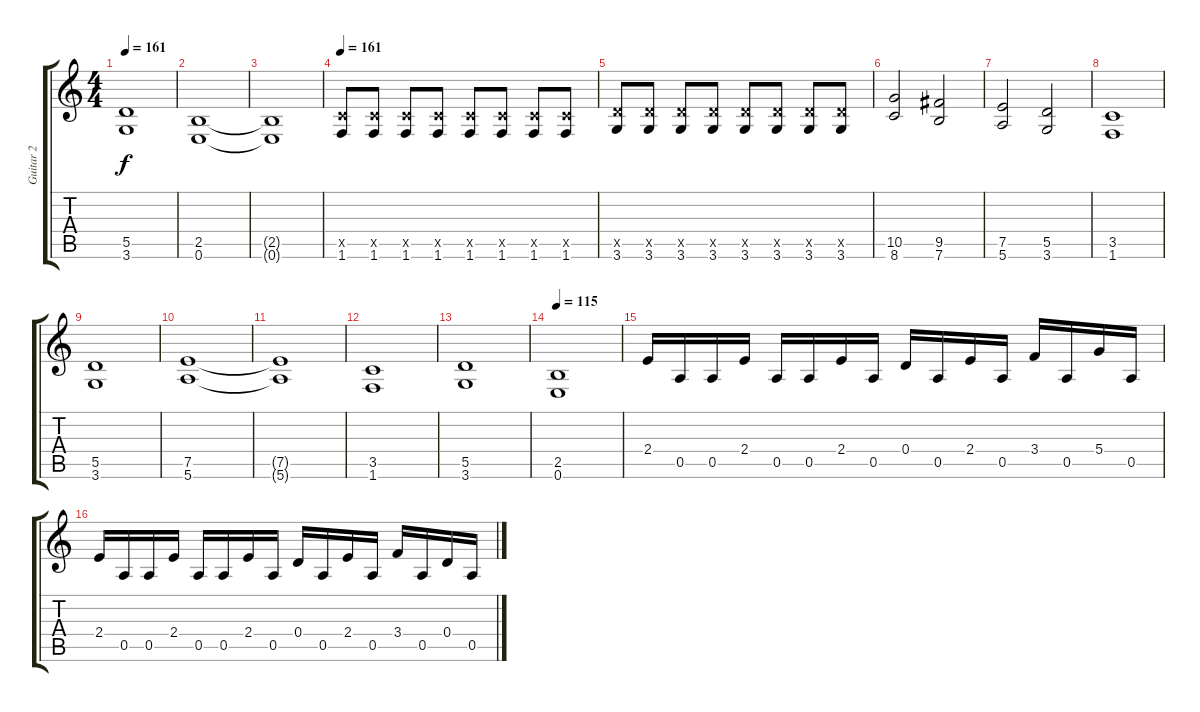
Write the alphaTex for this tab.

\track ("Guitar 2" "Guitar 2") {instrument distortionguitar}
\staff {score tabs}
\tuning (E4 B3 G3 D3 A2 E2) {hide}
\ts (4 4)
\tempo 161
\clef g2
\ks c
(5.5{t} 3.6{t}).1{dy f} |
(2.5 0.6).1 |
(2.5{t} 0.6{t}).1 |
\tempo 161
(3.5{x} 1.6).8 (3.5{x} 1.6).8 (3.5{x} 1.6).8 (3.5{x} 1.6).8 (3.5{x} 1.6).8 (3.5{x} 1.6).8 (3.5{x} 1.6).8 (3.5{x} 1.6).8 |
(5.5{x} 3.6).8 (5.5{x} 3.6).8 (5.5{x} 3.6).8 (5.5{x} 3.6).8 (5.5{x} 3.6).8 (5.5{x} 3.6).8 (5.5{x} 3.6).8 (5.5{x} 3.6).8 |
(10.5 8.6).2 (9.5 7.6).2 |
(7.5 5.6).2 (5.5 3.6).2 |
(3.5 1.6).1 |
(5.5 3.6).1 |
(7.5 5.6).1 |
(7.5{t} 5.6{t}).1 |
(3.5 1.6).1 |
(5.5 3.6).1 |
\tempo 115
(2.5 0.6).1 |
2.4.16 0.5.16 0.5.16 2.4.16 0.5.16 0.5.16 2.4.16 0.5.16 0.4.16 0.5.16 2.4.16 0.5.16 3.4.16 0.5.16 5.4.16 0.5.16 |
2.4.16 0.5.16 0.5.16 2.4.16 0.5.16 0.5.16 2.4.16 0.5.16 0.4.16 0.5.16 2.4.16 0.5.16 3.4.16 0.5.16 0.4.16 0.5.16
